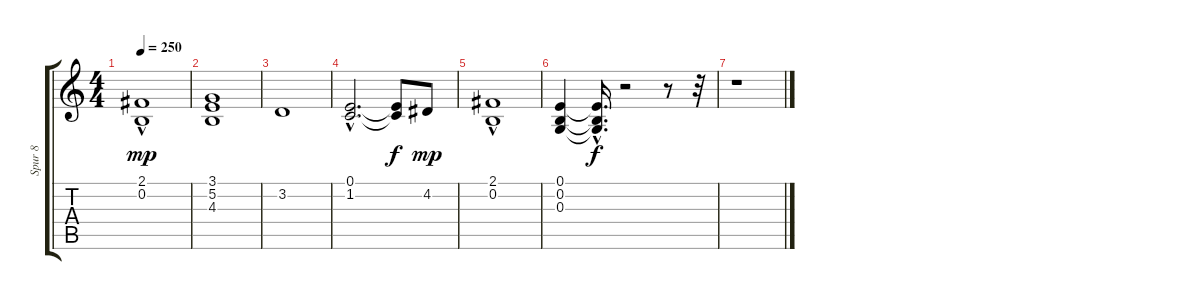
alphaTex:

\track ("Spur 8" "Spur 8") {instrument synthstrings1}
\staff {score tabs}
\tuning (E4 B3 G3 D3 A2 E2) {hide}
\ts (4 4)
\tempo 250
\clef g2
\ks c
(2.1 0.2{hac}).1{dy mp} |
(3.1 5.2 4.3).1 |
3.2.1 |
(0.1{hac} 1.2{hac}).2{d} (0.1{t} 1.2{t}).8{dy f} 4.2.8{dy mp} |
(2.1 0.2{hac}).1 |
(0.1 0.2 0.3).4 (0.1{hac t} 0.2{hac t} 0.3{hac t}).16{d dy f} r.2 r.8 r.32 |
r.1
